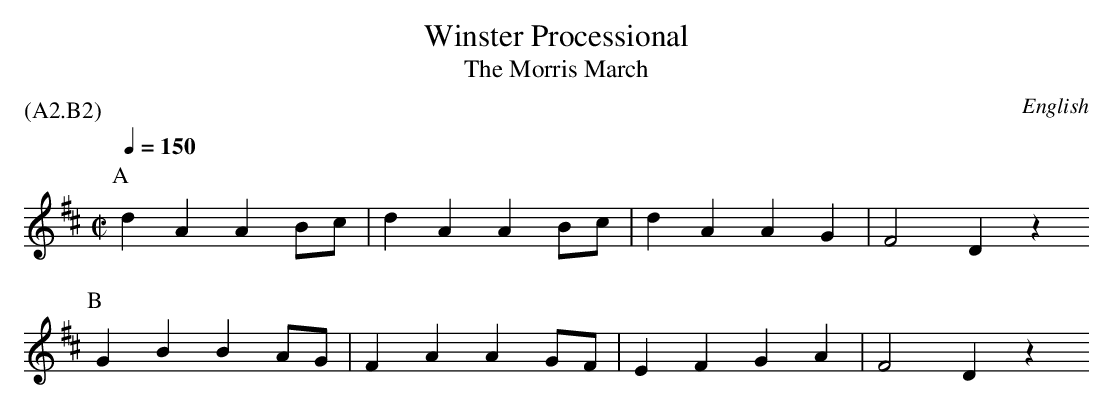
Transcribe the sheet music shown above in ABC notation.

X:1
T:Winster Processional
T:The Morris March
P:(A2.B2)
M:C|
O:English
L:1/8
Q:1/4=150
K:Dmaj
P:A
d2A2 A2Bc | d2A2 A2Bc | d2A2 A2G2 | F4 D2z2
P:B
G2B2 B2AG | F2A2 A2GF | E2F2 G2A2 | F4 D2z2
